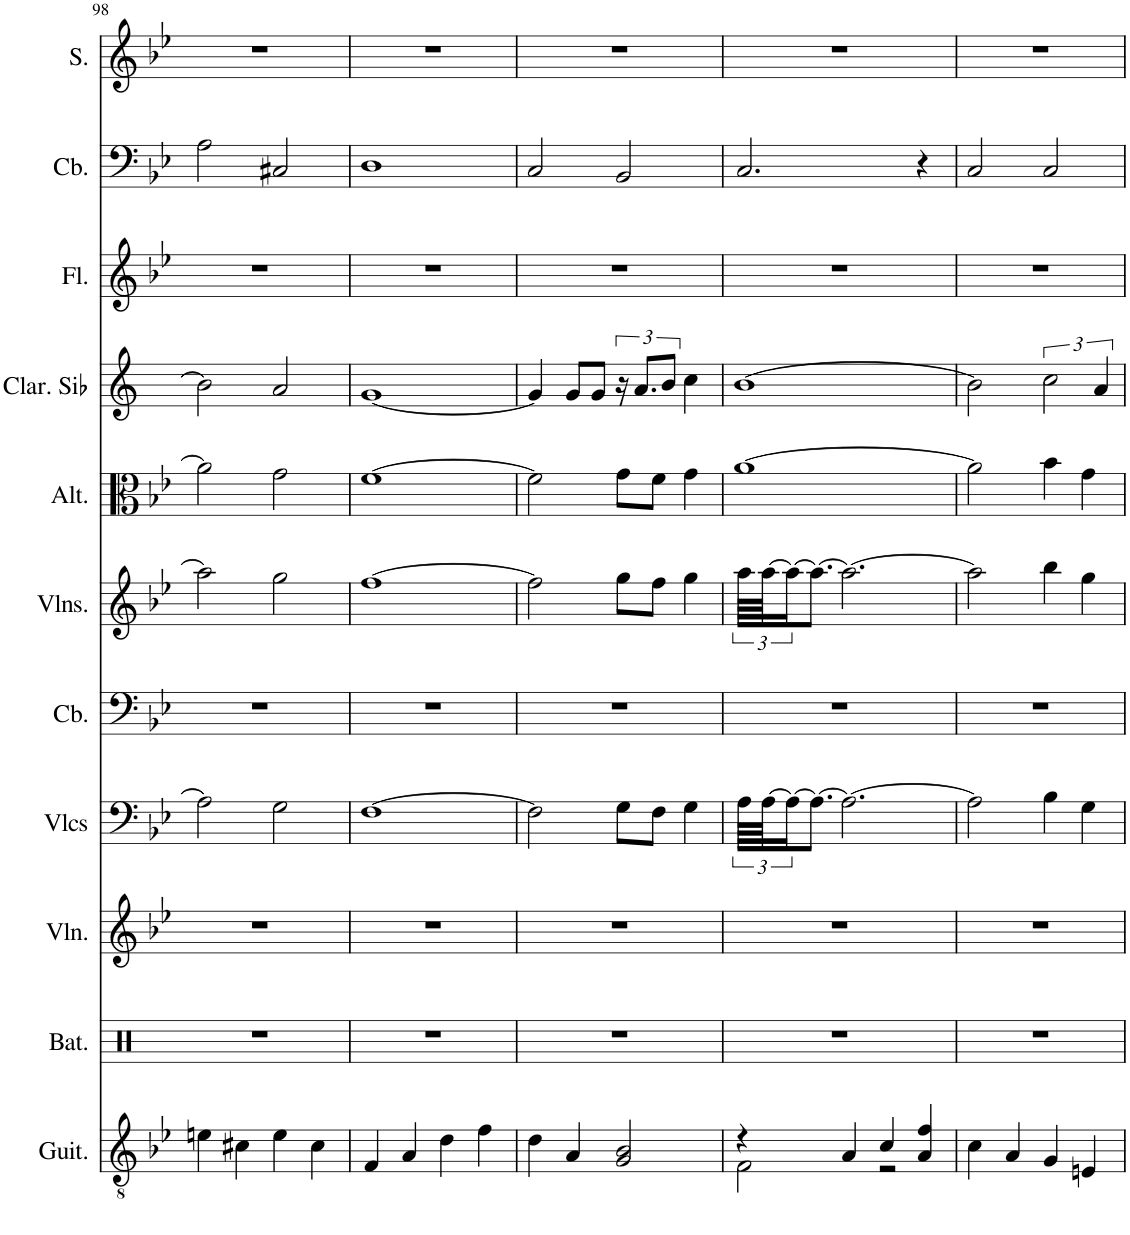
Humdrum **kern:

**kern	**kern	**kern	**kern	**kern	**kern	**kern	**kern	**kern	**kern	**kern
*part11	*part10	*part9	*part8	*part7	*part6	*part5	*part4	*part3	*part2	*part1
*staff11	*staff10	*staff9	*staff8	*staff7	*staff6	*staff5	*staff4	*staff3	*staff2	*staff1
*I"Guitare classique, Acoustic Grand Piano	*I"Batterie, Drums	*I"Violon, Acoustic Grand Piano	*I"Violoncelles, Acoustic Grand Piano	*I"Contrebasse, Acoustic Grand Piano	*I"Violons, Acoustic Grand Piano	*I"Alto, Acoustic Grand Piano	*I"Clarinette en Sib, Acoustic Grand Piano	*I"Flûte, Acoustic Grand Piano	*I"Contrebasse, Acoustic Grand Piano	*I"Soprano, Acoustic Grand Piano
*I'Guit.	*I'Bat.	*I'Vln.	*I'Vlcs	*I'Cb.	*I'Vlns.	*I'Alt.	*I'Clar. Sib	*I'Fl.	*I'Cb.	*I'S.
!!LO:PB:g=z
*clefGv2	*clefX	*clefG2	*clefF4	*clefF4	*clefG2	*clefC3	*clefG2	*clefG2	*clefF4	*clefG2
*	*	*	*	*Trd7c12	*	*	*Trd1c2	*	*Trd7c12	*
*k[b-e-]	*k[]	*k[b-e-]	*k[b-e-]	*k[b-e-]	*k[b-e-]	*k[b-e-]	*k[]	*k[b-e-]	*k[b-e-]	*k[b-e-]
*M4/4	*M4/4	*M4/4	*M4/4	*M4/4	*M4/4	*M4/4	*M4/4	*M4/4	*M4/4	*M4/4
=98	=98	=98	=98	=98	=98	=98	=98	=98	=98	=98
4en\	1r	1r	2A\]	1r	2aa\]	2a\]	2b\]	1r	2A\	1r
4c#X\	.	.	.	.	.	.	.	.	.	.
4e\	.	.	2G\	.	2gg\	2g\	2a/	.	2C#X/	.
4c#\	.	.	.	.	.	.	.	.	.	.
=99	=99	=99	=99	=99	=99	=99	=99	=99	=99	=99
4F/	1r	1r	[1F	1r	[1ff	[1f	[1g	1r	1D	1r
4A/	.	.	.	.	.	.	.	.	.	.
4d\	.	.	.	.	.	.	.	.	.	.
4f\	.	.	.	.	.	.	.	.	.	.
=100	=100	=100	=100	=100	=100	=100	=100	=100	=100	=100
4d\	1r	1r	2F\]	1r	2ff\]	2f\]	4g/]	1r	2C/	1r
4A/	.	.	.	.	.	.	8g/L	.	.	.
.	.	.	.	.	.	.	8g/J	.	.	.
2G/ 2B-/	.	.	8G\L	.	8gg\L	8g\L	24r	.	2BB-/	.
.	.	.	.	.	.	.	12.a/L	.	.	.
.	.	.	8F\J	.	8ff\J	8f\J	.	.	.	.
.	.	.	.	.	.	.	12b/J	.	.	.
.	.	.	4G\	.	4gg\	4g\	4cc\	.	.	.
=101	=101	=101	=101	=101	=101	=101	=101	=101	=101	=101
*^	*	*	*	*	*	*	*	*	*	*
4r	2F\	1r	1r	96A\LLLL	1r	96aa\LLLL	[1a	[1b	1r	2.C/	1r
.	.	.	.	[96A\JJ	.	[96aa\JJ	.	.	.	.	.
.	.	.	.	24A\J_	.	24aa\J_	.	.	.	.	.
.	.	.	.	8.A\J_	.	8.aa\J_	.	.	.	.	.
4A/	.	.	.	2.A\_	.	2.aa\_	.	.	.	.	.
4c/	2r	.	.	.	.	.	.	.	.	.	.
4A/ 4f/	.	.	.	.	.	.	.	.	.	4r	.
*v	*v	*	*	*	*	*	*	*	*	*	*
=102	=102	=102	=102	=102	=102	=102	=102	=102	=102	=102
4c\	1r	1r	2A\]	1r	2aa\]	2a\]	2b\]	1r	2C/	1r
4A/	.	.	.	.	.	.	.	.	.	.
4G/	.	.	4B-\	.	4bb-\	4b-\	3cc\	.	2C/	.
4En/	.	.	4G\	.	4gg\	4g\	.	.	.	.
.	.	.	.	.	.	.	6a/	.	.	.
=	=	=	=	=	=	=	=	=	=	=
*-	*-	*-	*-	*-	*-	*-	*-	*-	*-	*-
